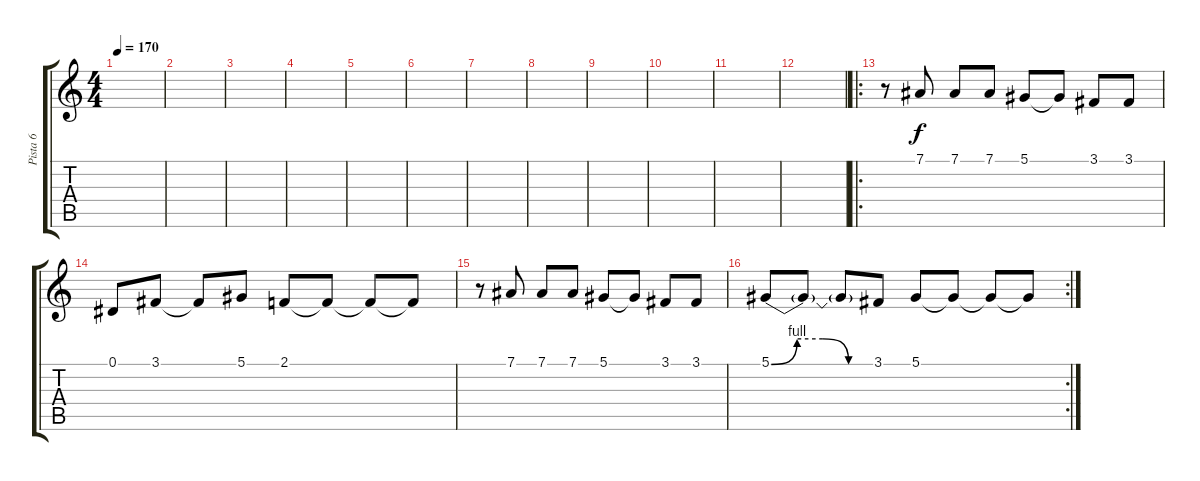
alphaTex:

\track ("Pista 6" "Pista 6") {instrument frenchhorn}
\staff {score tabs}
\tuning (Eb4 Bb3 Gb3 Db3 Ab2 Eb2) {hide}
\ts (4 4)
\tempo 170
\clef g2
\ks c
|
|
|
|
|
|
|
|
|
|
|
|
\ro
r.8 7.1.8 7.1.8 7.1.8 5.1.8 5.1{t}.8 3.1.8 3.1.8 |
0.1.8 3.1.8 3.1{t}.8 5.1.8 2.1.8 2.1{t}.8 2.1{t}.8 2.1{t}.8 |
r.8 7.1.8 7.1.8 7.1.8 5.1.8 5.1{t}.8 3.1.8 3.1.8 |
\rc 2
5.1{be (custom 0 0 15 4 30 4 45 0 60 0)}.8 5.1{t}.8 5.1{t}.8 3.1.8 5.1.8 5.1{t}.8 5.1{t}.8 5.1{t}.8
